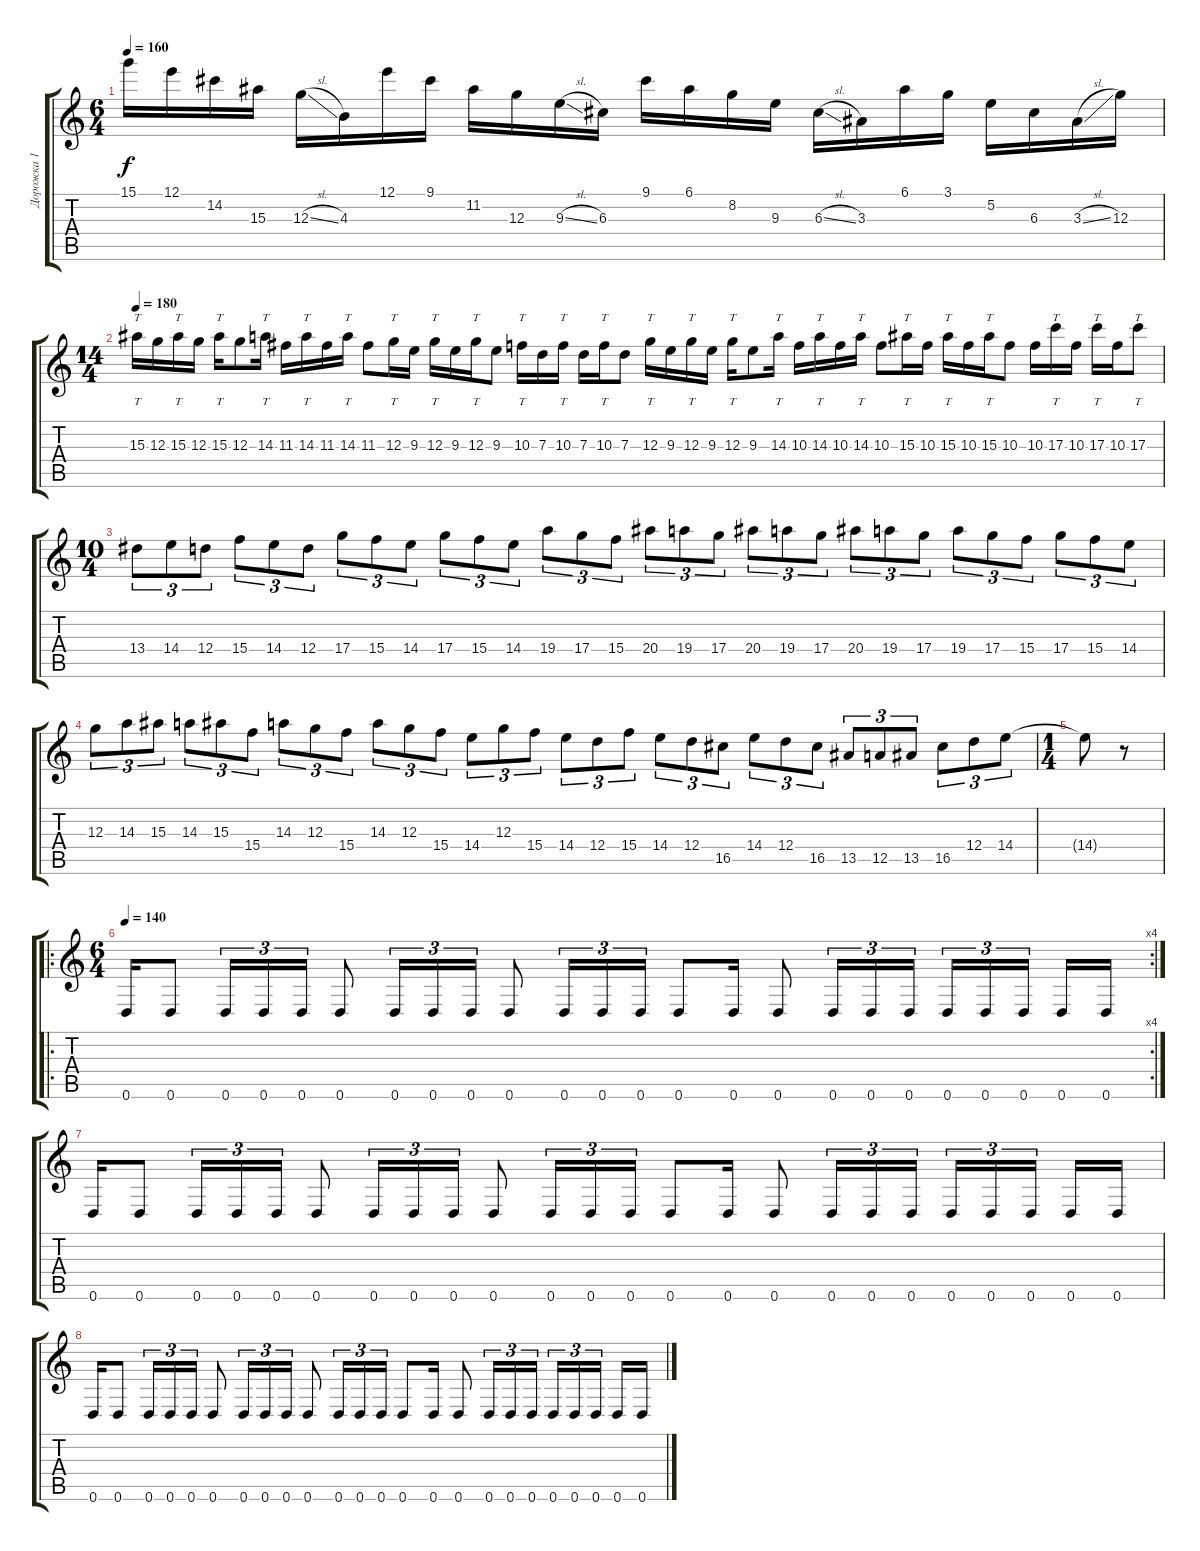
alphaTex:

\track ("Дорожка 1" "Дорожка 1") {instrument distortionguitar}
\staff {score tabs}
\tuning (E4 B3 G3 D3 A2 D2) {hide}
\ts (6 4)
\tempo 160
\clef g2
\ks c
15.1.16{dy f} 12.1.16 14.2.16 15.3.16 12.3{sl}.16 4.3.16 12.1.16 9.1.16 11.2.16 12.3.16 9.3{sl}.16 6.3.16 9.1.16 6.1.16 8.2.16 9.3.16 6.3{sl}.16 3.3.16 6.1.16 3.1.16 5.2.16 6.3.16 3.3{sl}.16 12.3.16 |
\ts (14 4)
\tempo 180
15.3.16{tt} 12.3.16 15.3.16{tt} 12.3.16 15.3.16{tt} 12.3.8 14.3.16{tt} 11.3.16 14.3.16{tt} 11.3.16 14.3.16{tt} 11.3.8 12.3.16{tt} 9.3.16 12.3.16{tt} 9.3.16 12.3.16{tt} 9.3.8 10.3.16{tt} 7.3.16 10.3.16{tt} 7.3.16 10.3.16{tt} 7.3.8 12.3.16{tt} 9.3.16 12.3.16{tt} 9.3.16 12.3.16{tt} 9.3.8 14.3.16{tt} 10.3.16 14.3.16{tt} 10.3.16 14.3.16{tt} 10.3.8 15.3.16{tt} 10.3.16 15.3.16{tt} 10.3.16 15.3.16{tt} 10.3.8 10.3.16 17.3.16{tt} 10.3.16 17.3.16{tt} 10.3.16 17.3.8{tt} |
\ts (10 4)
13.4.8{tu (3 2)} 14.4.8{tu (3 2)} 12.4.8{tu (3 2)} 15.4.8{tu (3 2)} 14.4.8{tu (3 2)} 12.4.8{tu (3 2)} 17.4.8{tu (3 2)} 15.4.8{tu (3 2)} 14.4.8{tu (3 2)} 17.4.8{tu (3 2)} 15.4.8{tu (3 2)} 14.4.8{tu (3 2)} 19.4.8{tu (3 2)} 17.4.8{tu (3 2)} 15.4.8{tu (3 2)} 20.4.8{tu (3 2)} 19.4.8{tu (3 2)} 17.4.8{tu (3 2)} 20.4.8{tu (3 2)} 19.4.8{tu (3 2)} 17.4.8{tu (3 2)} 20.4.8{tu (3 2)} 19.4.8{tu (3 2)} 17.4.8{tu (3 2)} 19.4.8{tu (3 2)} 17.4.8{tu (3 2)} 15.4.8{tu (3 2)} 17.4.8{tu (3 2)} 15.4.8{tu (3 2)} 14.4.8{tu (3 2)} |
12.3.8{tu (3 2)} 14.3.8{tu (3 2)} 15.3.8{tu (3 2)} 14.3.8{tu (3 2)} 15.3.8{tu (3 2)} 15.4.8{tu (3 2)} 14.3.8{tu (3 2)} 12.3.8{tu (3 2)} 15.4.8{tu (3 2)} 14.3.8{tu (3 2)} 12.3.8{tu (3 2)} 15.4.8{tu (3 2)} 14.4.8{tu (3 2)} 12.3.8{tu (3 2)} 15.4.8{tu (3 2)} 14.4.8{tu (3 2)} 12.4.8{tu (3 2)} 15.4.8{tu (3 2)} 14.4.8{tu (3 2)} 12.4.8{tu (3 2)} 16.5.8{tu (3 2)} 14.4.8{tu (3 2)} 12.4.8{tu (3 2)} 16.5.8{tu (3 2)} 13.5.8{tu (3 2)} 12.5.8{tu (3 2)} 13.5.8{tu (3 2)} 16.5.8{tu (3 2)} 12.4.8{tu (3 2)} 14.4.8{tu (3 2)} |
\ts (1 4)
14.4{t}.8 r.8 |
\ro
\rc 4
\ts (6 4)
\tempo 140
0.6.16 0.6.8 0.6.16{tu (3 2)} 0.6.16{tu (3 2)} 0.6.16{tu (3 2)} 0.6.8 0.6.16{tu (3 2)} 0.6.16{tu (3 2)} 0.6.16{tu (3 2)} 0.6.8 0.6.16{tu (3 2)} 0.6.16{tu (3 2)} 0.6.16{tu (3 2)} 0.6.8 0.6.16 0.6.8 0.6.16{tu (3 2)} 0.6.16{tu (3 2)} 0.6.16{tu (3 2) beam splitsecondary} 0.6.16{tu (3 2)} 0.6.16{tu (3 2)} 0.6.16{tu (3 2) beam splitsecondary} 0.6.16 0.6.16 |
0.6.16 0.6.8 0.6.16{tu (3 2)} 0.6.16{tu (3 2)} 0.6.16{tu (3 2)} 0.6.8 0.6.16{tu (3 2)} 0.6.16{tu (3 2)} 0.6.16{tu (3 2)} 0.6.8 0.6.16{tu (3 2)} 0.6.16{tu (3 2)} 0.6.16{tu (3 2)} 0.6.8 0.6.16 0.6.8 0.6.16{tu (3 2)} 0.6.16{tu (3 2)} 0.6.16{tu (3 2) beam splitsecondary} 0.6.16{tu (3 2)} 0.6.16{tu (3 2)} 0.6.16{tu (3 2) beam splitsecondary} 0.6.16 0.6.16 |
0.6.16 0.6.8 0.6.16{tu (3 2)} 0.6.16{tu (3 2)} 0.6.16{tu (3 2)} 0.6.8 0.6.16{tu (3 2)} 0.6.16{tu (3 2)} 0.6.16{tu (3 2)} 0.6.8 0.6.16{tu (3 2)} 0.6.16{tu (3 2)} 0.6.16{tu (3 2)} 0.6.8 0.6.16 0.6.8 0.6.16{tu (3 2)} 0.6.16{tu (3 2)} 0.6.16{tu (3 2) beam splitsecondary} 0.6.16{tu (3 2)} 0.6.16{tu (3 2)} 0.6.16{tu (3 2) beam splitsecondary} 0.6.16 0.6.16
